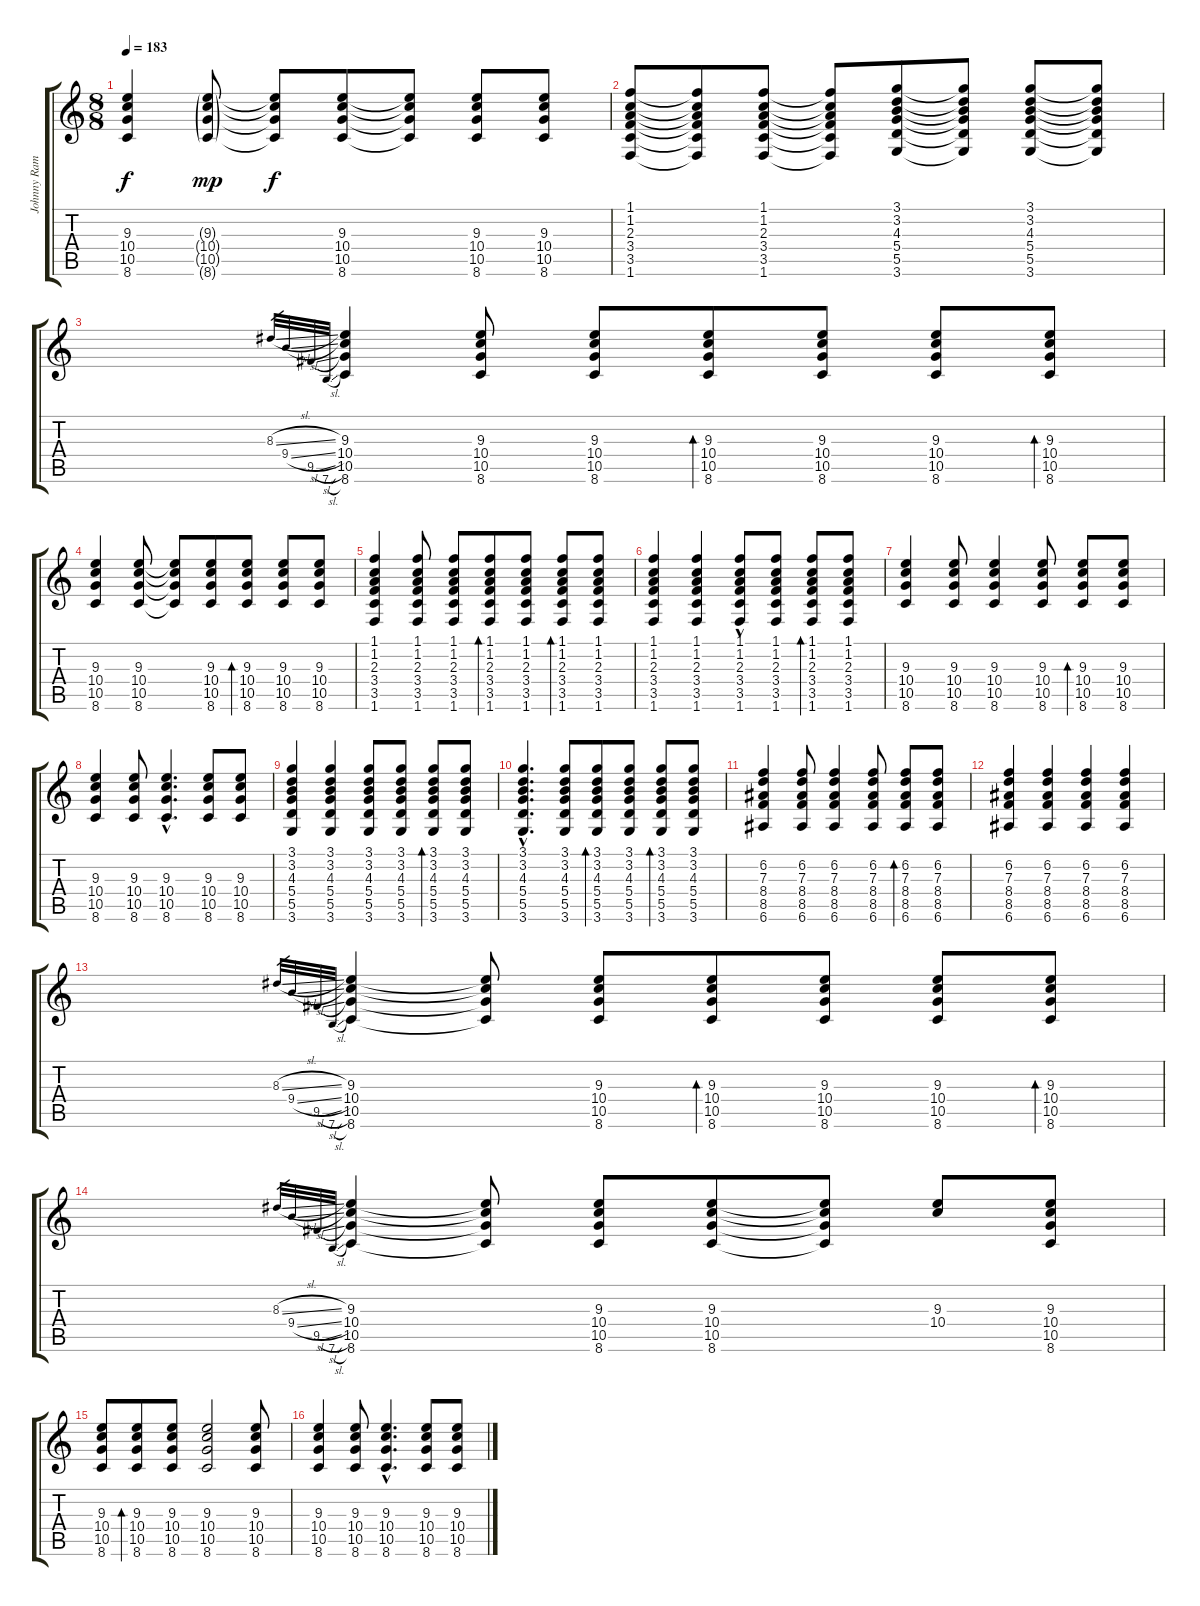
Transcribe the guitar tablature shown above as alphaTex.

\track ("Johnny Ramone - Guitar" "Johnny Ram") {instrument distortionguitar}
\staff {score tabs}
\tuning (E4 B3 G3 D3 A2 E2) {hide}
\ts (8 8)
\tempo 183
\clef g2
\ks c
(9.3 10.4 10.5 8.6).4{dy f} (9.3{g} 10.4{g} 10.5{g} 8.6{g}).8{dy mp} (9.3{t} 10.4{t} 10.5{t} 8.6{t}).8{dy f} (9.3 10.4 10.5 8.6).8 (9.3{t} 10.4{t} 10.5{t} 8.6{t}).8 (9.3 10.4 10.5 8.6).8 (9.3 10.4 10.5 8.6).8 |
(1.1 1.2 2.3 3.4 3.5 1.6).8 (1.1{t} 1.2{t} 2.3{t} 3.4{t} 3.5{t} 1.6{t}).8 (1.1 1.2 2.3 3.4 3.5 1.6).8 (1.1{t} 1.2{t} 2.3{t} 3.4{t} 3.5{t} 1.6{t}).8 (3.1 3.2 4.3 5.4 5.5 3.6).8 (3.1{t} 3.2{t} 4.3{t} 5.4{t} 5.5{t} 3.6{t}).8 (3.1 3.2 4.3 5.4 5.5 3.6).8 (3.1{t} 3.2{t} 4.3{t} 5.4{t} 5.5{t} 3.6{t}).8 |
8.3{sl}.32{gr} 9.4{sl}.32{gr} 9.5{sl}.32{gr} 7.6{sl}.32{gr} (9.3 10.4 10.5 8.6).4 (9.3 10.4 10.5 8.6).8 (9.3 10.4 10.5 8.6).8 (9.3 10.4 10.5 8.6).8{bd 240} (9.3 10.4 10.5 8.6).8 (9.3 10.4 10.5 8.6).8 (9.3 10.4 10.5 8.6).8{bd 240} |
(9.3 10.4 10.5 8.6).4 (9.3 10.4 10.5 8.6).8 (9.3{t} 10.4{t} 10.5{t} 8.6{t}).8 (9.3 10.4 10.5 8.6).8 (9.3 10.4 10.5 8.6).8{bd 240} (9.3 10.4 10.5 8.6).8 (9.3 10.4 10.5 8.6).8 |
(1.1 1.2 2.3 3.4 3.5 1.6).4 (1.1 1.2 2.3 3.4 3.5 1.6).8 (1.1 1.2 2.3 3.4 3.5 1.6).8 (1.1 1.2 2.3 3.4 3.5 1.6).8{bd 240} (1.1 1.2 2.3 3.4 3.5 1.6).8 (1.1 1.2 2.3 3.4 3.5 1.6).8{bd 240} (1.1 1.2 2.3 3.4 3.5 1.6).8 |
(1.1 1.2 2.3 3.4 3.5 1.6).4 (1.1 1.2 2.3 3.4 3.5 1.6).4 (1.1{hac} 1.2 2.3 3.4 3.5 1.6).8 (1.1 1.2 2.3 3.4 3.5 1.6).8 (1.1 1.2 2.3 3.4 3.5 1.6).8{bd 240} (1.1 1.2 2.3 3.4 3.5 1.6).8 |
(9.3 10.4 10.5 8.6).4 (9.3 10.4 10.5 8.6).8 (9.3 10.4 10.5 8.6).4 (9.3 10.4 10.5 8.6).8 (9.3 10.4 10.5 8.6).8{bd 240} (9.3 10.4 10.5 8.6).8 |
(9.3 10.4 10.5 8.6).4 (9.3 10.4 10.5 8.6).8 (9.3{hac} 10.4{hac} 10.5{hac} 8.6{hac}).4{d} (9.3 10.4 10.5 8.6).8 (9.3 10.4 10.5 8.6).8 |
(3.1 3.2 4.3 5.4 5.5 3.6).4 (3.1 3.2 4.3 5.4 5.5 3.6).4 (3.1 3.2 4.3 5.4 5.5 3.6).8 (3.1 3.2 4.3 5.4 5.5 3.6).8 (3.1 3.2 4.3 5.4 5.5 3.6).8{bd 240} (3.1 3.2 4.3 5.4 5.5 3.6).8 |
(3.1{hac} 3.2{hac} 4.3{hac} 5.4{hac} 5.5{hac} 3.6{hac}).4{d} (3.1 3.2 4.3 5.4 5.5 3.6).8 (3.1 3.2 4.3 5.4 5.5 3.6).8{bd 240} (3.1 3.2 4.3 5.4 5.5 3.6).8 (3.1 3.2 4.3 5.4 5.5 3.6).8{bd 240} (3.1 3.2 4.3 5.4 5.5 3.6).8 |
(6.2 7.3 8.4 8.5 6.6).4 (6.2 7.3 8.4 8.5 6.6).8 (6.2 7.3 8.4 8.5 6.6).4 (6.2 7.3 8.4 8.5 6.6).8 (6.2 7.3 8.4 8.5 6.6).8{bd 240} (6.2 7.3 8.4 8.5 6.6).8 |
(6.2 7.3 8.4 8.5 6.6).4 (6.2 7.3 8.4 8.5 6.6).4 (6.2 7.3 8.4 8.5 6.6).4 (6.2 7.3 8.4 8.5 6.6).4 |
8.3{sl}.32{gr} 9.4{sl}.32{gr} 9.5{sl}.32{gr} 7.6{sl}.32{gr} (9.3 10.4 10.5 8.6).4 (9.3{t} 10.4{t} 10.5{t} 8.6{t}).8 (9.3 10.4 10.5 8.6).8 (9.3 10.4 10.5 8.6).8{bd 240} (9.3 10.4 10.5 8.6).8 (9.3 10.4 10.5 8.6).8 (9.3 10.4 10.5 8.6).8{bd 240} |
8.3{sl}.32{gr} 9.4{sl}.32{gr} 9.5{sl}.32{gr} 7.6{sl}.32{gr} (9.3 10.4 10.5 8.6).4 (9.3{t} 10.4{t} 10.5{t} 8.6{t}).8 (9.3 10.4 10.5 8.6).8 (9.3 10.4 10.5 8.6).8 (9.3{t} 10.4{t} 10.5{t} 8.6{t}).8 (9.3 10.4).8 (9.3 10.4 10.5 8.6).8 |
(9.3 10.4 10.5 8.6).8 (9.3 10.4 10.5 8.6).8{bd 240} (9.3 10.4 10.5 8.6).8 (9.3 10.4 10.5 8.6).2 (9.3 10.4 10.5 8.6).8 |
(9.3 10.4 10.5 8.6).4 (9.3 10.4 10.5 8.6).8 (9.3{hac} 10.4{hac} 10.5{hac} 8.6{hac}).4{d} (9.3 10.4 10.5 8.6).8 (9.3 10.4 10.5 8.6).8
